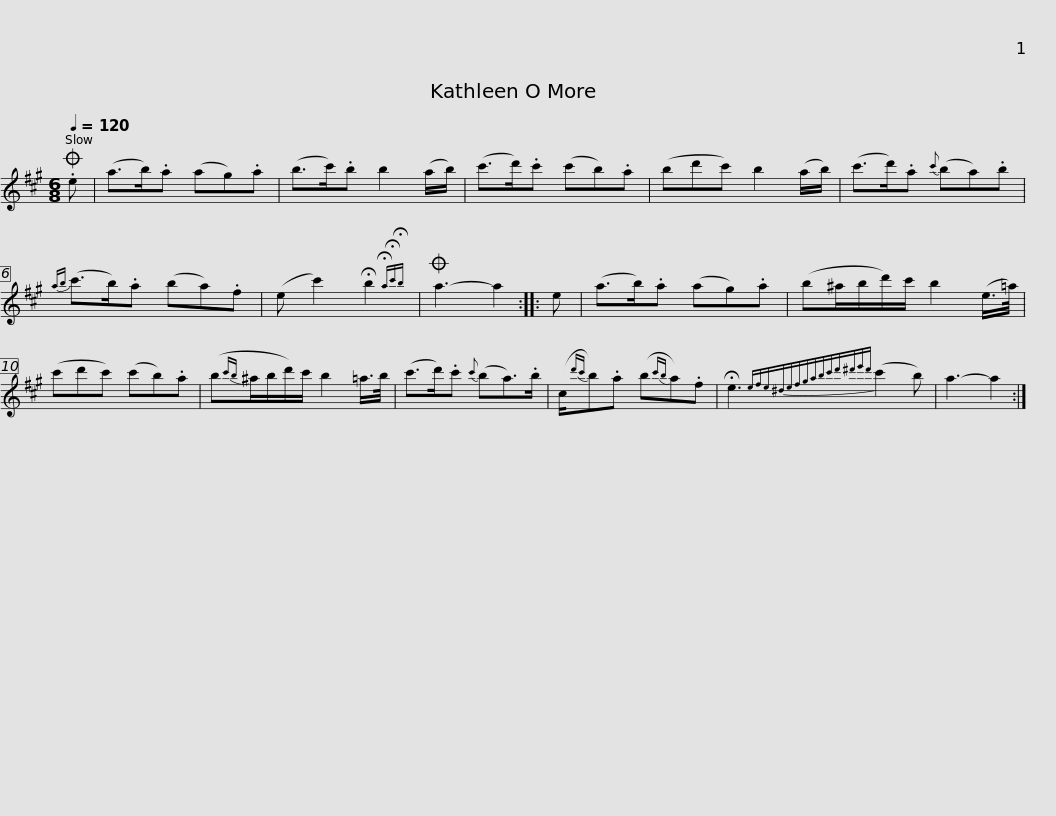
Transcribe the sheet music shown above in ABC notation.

X:1
L:1/8
Q:1/4=120
M:6/8
I:linebreak $
K:A
V:1 treble
V:1
O .e | (a>b).a (ag).a | (b>c').b b2 (a/b/) | (c'>d').c' (c'b).a | (bd'c') b2 (a/b/) | %5
 (c'>d').a{c'} (ba).b |${ab} (c'>b).a (ba).f | (e c'2) !fermata!b2{!fermata!a!fermata!c'!fermata!b} |O a3- a2 :: e | %10
 (a>b).a (ag).a | (b^a/b/d'/)c'/ b2 (e/>=a/) |$ (c'd'c') (c'b).a | (b{c'b}^a/b/d'/)c'/ b2 =a/>b/ | (c'>d').c'{c'} (ba>).b | %15
 (c/{d'c'}b).a (b{c'b}a).f |$ !fermata!e3{efe^defgabc'd'^d'e'd'} (c'2 b) | a3- a2 :| %18
